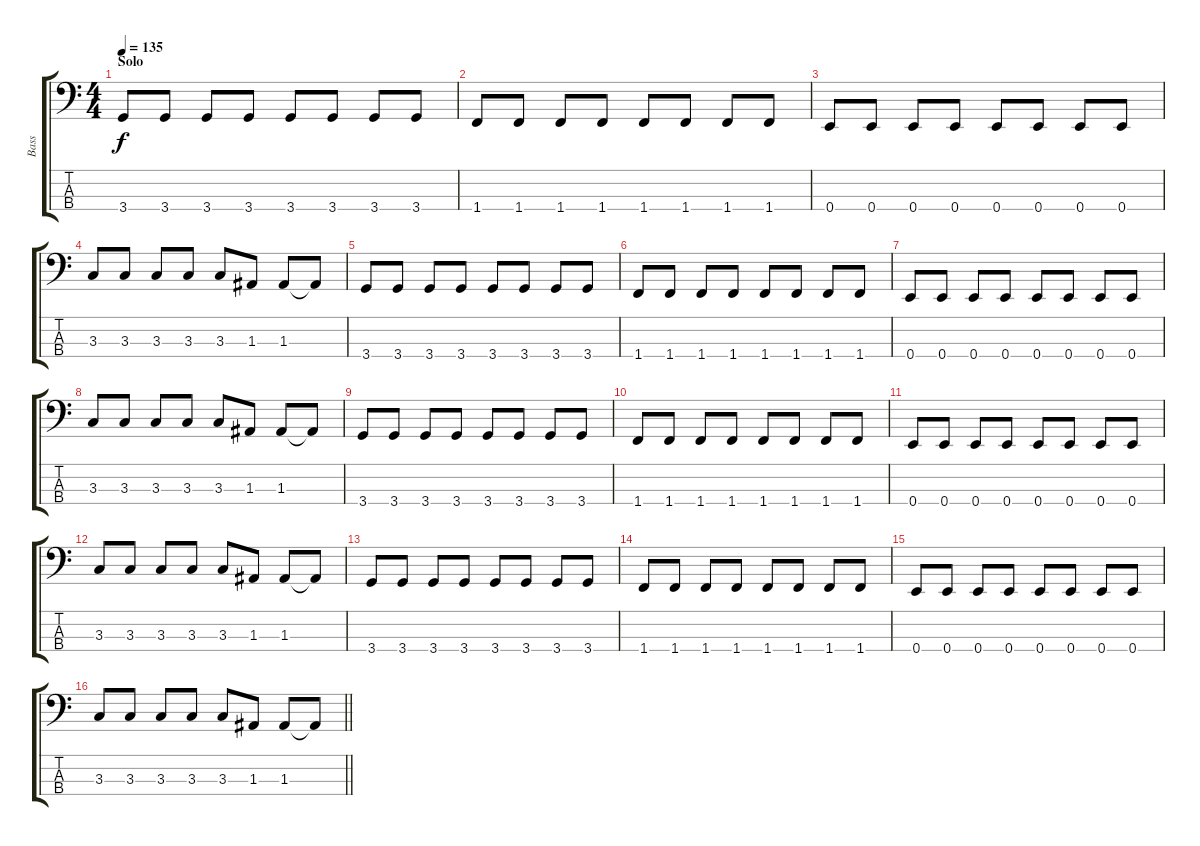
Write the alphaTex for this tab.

\track ("Bass" "Bass") {instrument electricbassfinger}
\staff {score tabs}
\tuning (G2 D2 A1 E1) {hide}
\ts (4 4)
\section ("" "Solo")
\tempo 135
\clef f4
\ks c
3.4.8{dy f} 3.4.8 3.4.8 3.4.8 3.4.8 3.4.8 3.4.8 3.4.8 |
1.4.8 1.4.8 1.4.8 1.4.8 1.4.8 1.4.8 1.4.8 1.4.8 |
0.4.8 0.4.8 0.4.8 0.4.8 0.4.8 0.4.8 0.4.8 0.4.8 |
3.3.8 3.3.8 3.3.8 3.3.8 3.3.8 1.3.8 1.3.8 1.3{t}.8 |
3.4.8 3.4.8 3.4.8 3.4.8 3.4.8 3.4.8 3.4.8 3.4.8 |
1.4.8 1.4.8 1.4.8 1.4.8 1.4.8 1.4.8 1.4.8 1.4.8 |
0.4.8 0.4.8 0.4.8 0.4.8 0.4.8 0.4.8 0.4.8 0.4.8 |
3.3.8 3.3.8 3.3.8 3.3.8 3.3.8 1.3.8 1.3.8 1.3{t}.8 |
3.4.8 3.4.8 3.4.8 3.4.8 3.4.8 3.4.8 3.4.8 3.4.8 |
1.4.8 1.4.8 1.4.8 1.4.8 1.4.8 1.4.8 1.4.8 1.4.8 |
0.4.8 0.4.8 0.4.8 0.4.8 0.4.8 0.4.8 0.4.8 0.4.8 |
3.3.8 3.3.8 3.3.8 3.3.8 3.3.8 1.3.8 1.3.8 1.3{t}.8 |
3.4.8 3.4.8 3.4.8 3.4.8 3.4.8 3.4.8 3.4.8 3.4.8 |
1.4.8 1.4.8 1.4.8 1.4.8 1.4.8 1.4.8 1.4.8 1.4.8 |
0.4.8 0.4.8 0.4.8 0.4.8 0.4.8 0.4.8 0.4.8 0.4.8 |
\barLineRight lightlight
3.3.8 3.3.8 3.3.8 3.3.8 3.3.8 1.3.8 1.3.8 1.3{t}.8
